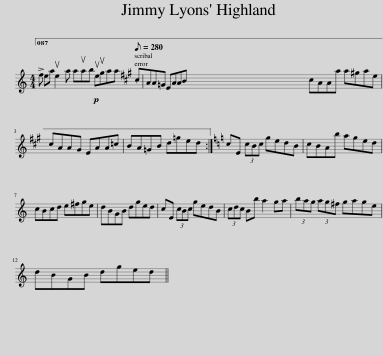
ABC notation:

X:1
L:1/8
M:4/4
I:linebreak $
K:C
V:1 treble
V:1
 !>!f ea ue2 x8 a auab!p! ueugaa[Q:1/8=280] .^cAA=G EAAB | ^cAAa a^gae |$ ^cAA^G EAA=c | BA=GB d=ged :|[K:Amin] cE (3cBc gedB | %5
 cBAb aged |$ cBcd e^fge | dBGB dged | cE (3cBc gedB | (3cdc Bb a2 ga | %10
 (3bag (3ag^f gage |$ dBGB dged || %12
